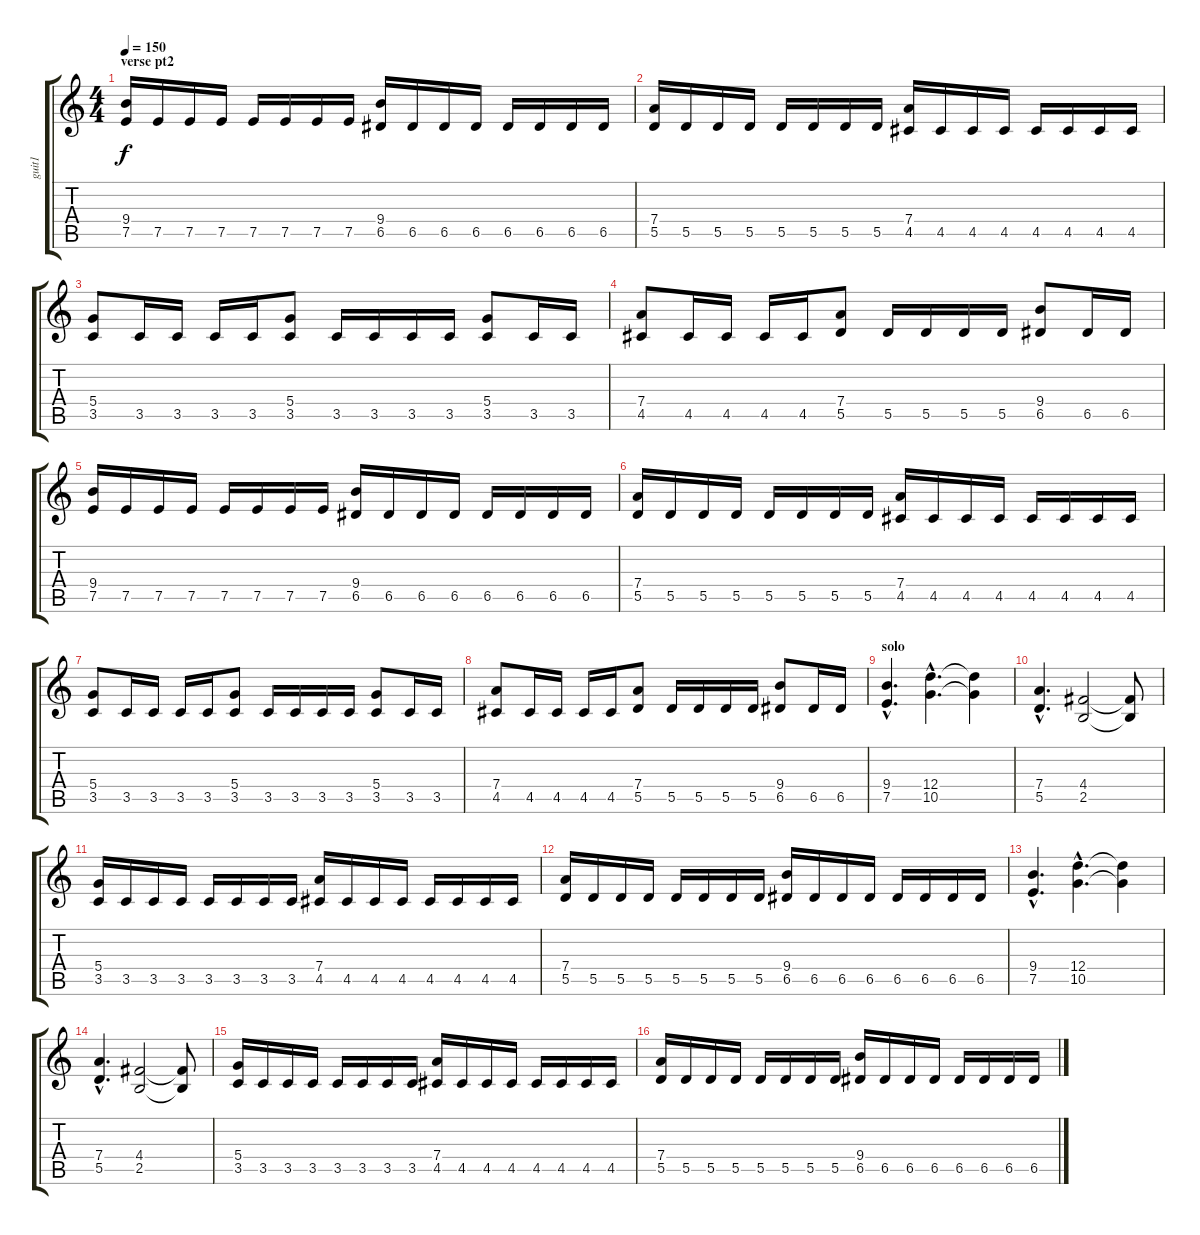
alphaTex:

\track ("guit1" "guit1") {instrument distortionguitar}
\staff {score tabs}
\tuning (E4 B3 G3 D3 A2 E2) {hide}
\ts (4 4)
\section ("" "verse pt2")
\tempo 150
\clef g2
\ks c
(9.4 7.5).16{dy f} 7.5.16 7.5.16 7.5.16 7.5.16 7.5.16 7.5.16 7.5.16 (9.4 6.5).16 6.5.16 6.5.16 6.5.16 6.5.16 6.5.16 6.5.16 6.5.16 |
(7.4 5.5).16 5.5.16 5.5.16 5.5.16 5.5.16 5.5.16 5.5.16 5.5.16 (7.4 4.5).16 4.5.16 4.5.16 4.5.16 4.5.16 4.5.16 4.5.16 4.5.16 |
(5.4 3.5).8 3.5.16 3.5.16 3.5.16 3.5.16 (5.4 3.5).8 3.5.16 3.5.16 3.5.16 3.5.16 (5.4 3.5).8 3.5.16 3.5.16 |
(7.4 4.5).8 4.5.16 4.5.16 4.5.16 4.5.16 (7.4 5.5).8 5.5.16 5.5.16 5.5.16 5.5.16 (9.4 6.5).8 6.5.16 6.5.16 |
(9.4 7.5).16 7.5.16 7.5.16 7.5.16 7.5.16 7.5.16 7.5.16 7.5.16 (9.4 6.5).16 6.5.16 6.5.16 6.5.16 6.5.16 6.5.16 6.5.16 6.5.16 |
(7.4 5.5).16 5.5.16 5.5.16 5.5.16 5.5.16 5.5.16 5.5.16 5.5.16 (7.4 4.5).16 4.5.16 4.5.16 4.5.16 4.5.16 4.5.16 4.5.16 4.5.16 |
(5.4 3.5).8 3.5.16 3.5.16 3.5.16 3.5.16 (5.4 3.5).8 3.5.16 3.5.16 3.5.16 3.5.16 (5.4 3.5).8 3.5.16 3.5.16 |
(7.4 4.5).8 4.5.16 4.5.16 4.5.16 4.5.16 (7.4 5.5).8 5.5.16 5.5.16 5.5.16 5.5.16 (9.4 6.5).8 6.5.16 6.5.16 |
\section ("" "solo")
(9.4{hac} 7.5{hac}).4{d} (12.4{hac} 10.5{hac}).4{d} (12.4{t} 10.5{t}).4 |
(7.4{hac} 5.5{hac}).4{d} (4.4 2.5).2 (4.4{t} 2.5{t}).8 |
(5.4 3.5).16 3.5.16 3.5.16 3.5.16 3.5.16 3.5.16 3.5.16 3.5.16 (7.4 4.5).16 4.5.16 4.5.16 4.5.16 4.5.16 4.5.16 4.5.16 4.5.16 |
(7.4 5.5).16 5.5.16 5.5.16 5.5.16 5.5.16 5.5.16 5.5.16 5.5.16 (9.4 6.5).16 6.5.16 6.5.16 6.5.16 6.5.16 6.5.16 6.5.16 6.5.16 |
(9.4{hac} 7.5{hac}).4{d} (12.4{hac} 10.5{hac}).4{d} (12.4{t} 10.5{t}).4 |
(7.4{hac} 5.5{hac}).4{d} (4.4 2.5).2 (4.4{t} 2.5{t}).8 |
(5.4 3.5).16 3.5.16 3.5.16 3.5.16 3.5.16 3.5.16 3.5.16 3.5.16 (7.4 4.5).16 4.5.16 4.5.16 4.5.16 4.5.16 4.5.16 4.5.16 4.5.16 |
(7.4 5.5).16 5.5.16 5.5.16 5.5.16 5.5.16 5.5.16 5.5.16 5.5.16 (9.4 6.5).16 6.5.16 6.5.16 6.5.16 6.5.16 6.5.16 6.5.16 6.5.16
